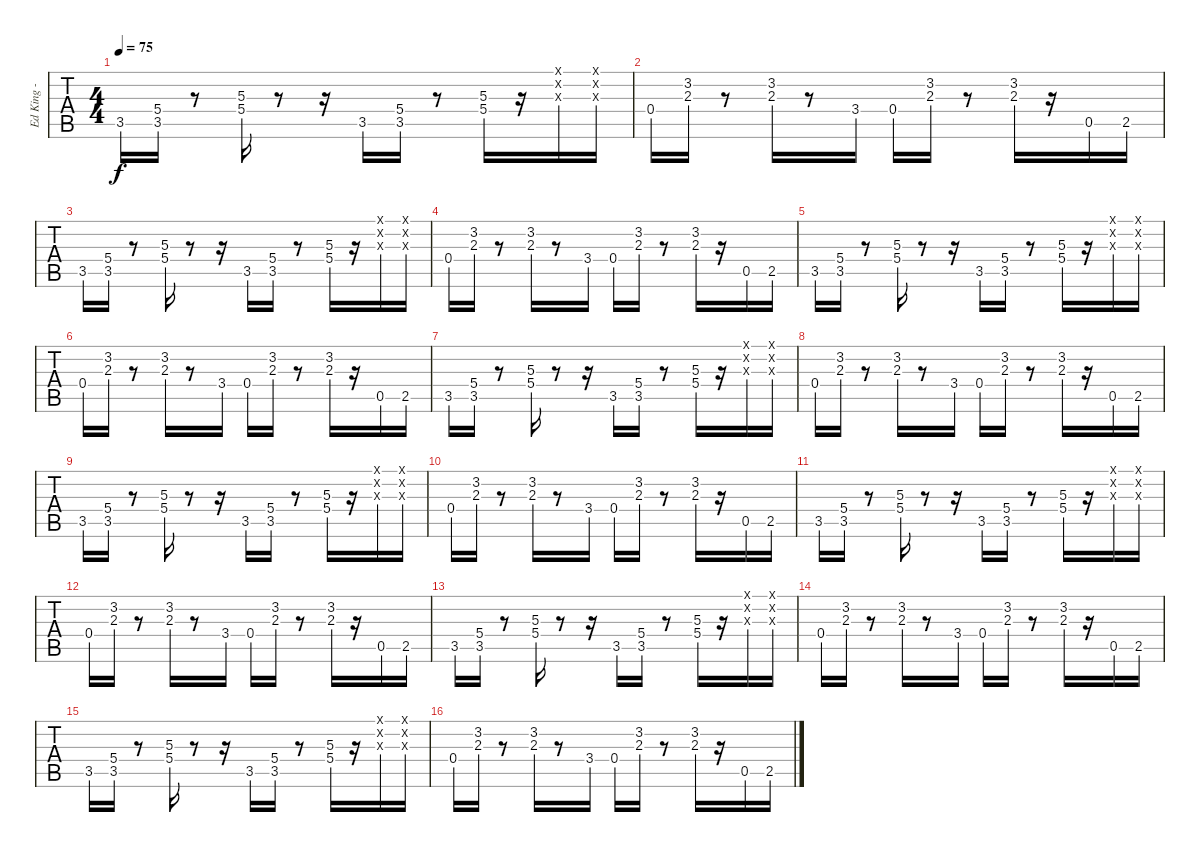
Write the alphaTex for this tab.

\track ("Ed King - Slide Guitar" "Ed King - ") {instrument overdrivenguitar}
\staff {tabs}
\tuning (E4 B3 G3 D3 A2 D2) {hide}
\ts (4 4)
\tempo 75
\clef g2
\ks c
3.5.16{dy f} (5.4 3.5).16 r.8 (5.3 5.4).16 r.8 r.16 3.5.16 (5.4 3.5).16 r.8 (5.3 5.4).16 r.16 (0.1{x} 0.2{x} 0.3{x}).16 (0.1{x} 0.2{x} 0.3{x}).16 |
0.4.16 (3.2 2.3).16 r.8 (3.2 2.3).16 r.8 3.4.16 0.4.16 (3.2 2.3).16 r.8 (3.2 2.3).16 r.16 0.5.16 2.5.16 |
3.5.16 (5.4 3.5).16 r.8 (5.3 5.4).16 r.8 r.16 3.5.16 (5.4 3.5).16 r.8 (5.3 5.4).16 r.16 (0.1{x} 0.2{x} 0.3{x}).16 (0.1{x} 0.2{x} 0.3{x}).16 |
0.4.16 (3.2 2.3).16 r.8 (3.2 2.3).16 r.8 3.4.16 0.4.16 (3.2 2.3).16 r.8 (3.2 2.3).16 r.16 0.5.16 2.5.16 |
3.5.16 (5.4 3.5).16 r.8 (5.3 5.4).16 r.8 r.16 3.5.16 (5.4 3.5).16 r.8 (5.3 5.4).16 r.16 (0.1{x} 0.2{x} 0.3{x}).16 (0.1{x} 0.2{x} 0.3{x}).16 |
0.4.16 (3.2 2.3).16 r.8 (3.2 2.3).16 r.8 3.4.16 0.4.16 (3.2 2.3).16 r.8 (3.2 2.3).16 r.16 0.5.16 2.5.16 |
3.5.16 (5.4 3.5).16 r.8 (5.3 5.4).16 r.8 r.16 3.5.16 (5.4 3.5).16 r.8 (5.3 5.4).16 r.16 (0.1{x} 0.2{x} 0.3{x}).16 (0.1{x} 0.2{x} 0.3{x}).16 |
0.4.16 (3.2 2.3).16 r.8 (3.2 2.3).16 r.8 3.4.16 0.4.16 (3.2 2.3).16 r.8 (3.2 2.3).16 r.16 0.5.16 2.5.16 |
3.5.16 (5.4 3.5).16 r.8 (5.3 5.4).16 r.8 r.16 3.5.16 (5.4 3.5).16 r.8 (5.3 5.4).16 r.16 (0.1{x} 0.2{x} 0.3{x}).16 (0.1{x} 0.2{x} 0.3{x}).16 |
0.4.16 (3.2 2.3).16 r.8 (3.2 2.3).16 r.8 3.4.16 0.4.16 (3.2 2.3).16 r.8 (3.2 2.3).16 r.16 0.5.16 2.5.16 |
3.5.16 (5.4 3.5).16 r.8 (5.3 5.4).16 r.8 r.16 3.5.16 (5.4 3.5).16 r.8 (5.3 5.4).16 r.16 (0.1{x} 0.2{x} 0.3{x}).16 (0.1{x} 0.2{x} 0.3{x}).16 |
0.4.16 (3.2 2.3).16 r.8 (3.2 2.3).16 r.8 3.4.16 0.4.16 (3.2 2.3).16 r.8 (3.2 2.3).16 r.16 0.5.16 2.5.16 |
3.5.16 (5.4 3.5).16 r.8 (5.3 5.4).16 r.8 r.16 3.5.16 (5.4 3.5).16 r.8 (5.3 5.4).16 r.16 (0.1{x} 0.2{x} 0.3{x}).16 (0.1{x} 0.2{x} 0.3{x}).16 |
0.4.16 (3.2 2.3).16 r.8 (3.2 2.3).16 r.8 3.4.16 0.4.16 (3.2 2.3).16 r.8 (3.2 2.3).16 r.16 0.5.16 2.5.16 |
3.5.16 (5.4 3.5).16 r.8 (5.3 5.4).16 r.8 r.16 3.5.16 (5.4 3.5).16 r.8 (5.3 5.4).16 r.16 (0.1{x} 0.2{x} 0.3{x}).16 (0.1{x} 0.2{x} 0.3{x}).16 |
0.4.16 (3.2 2.3).16 r.8 (3.2 2.3).16 r.8 3.4.16 0.4.16 (3.2 2.3).16 r.8 (3.2 2.3).16 r.16 0.5.16 2.5.16
